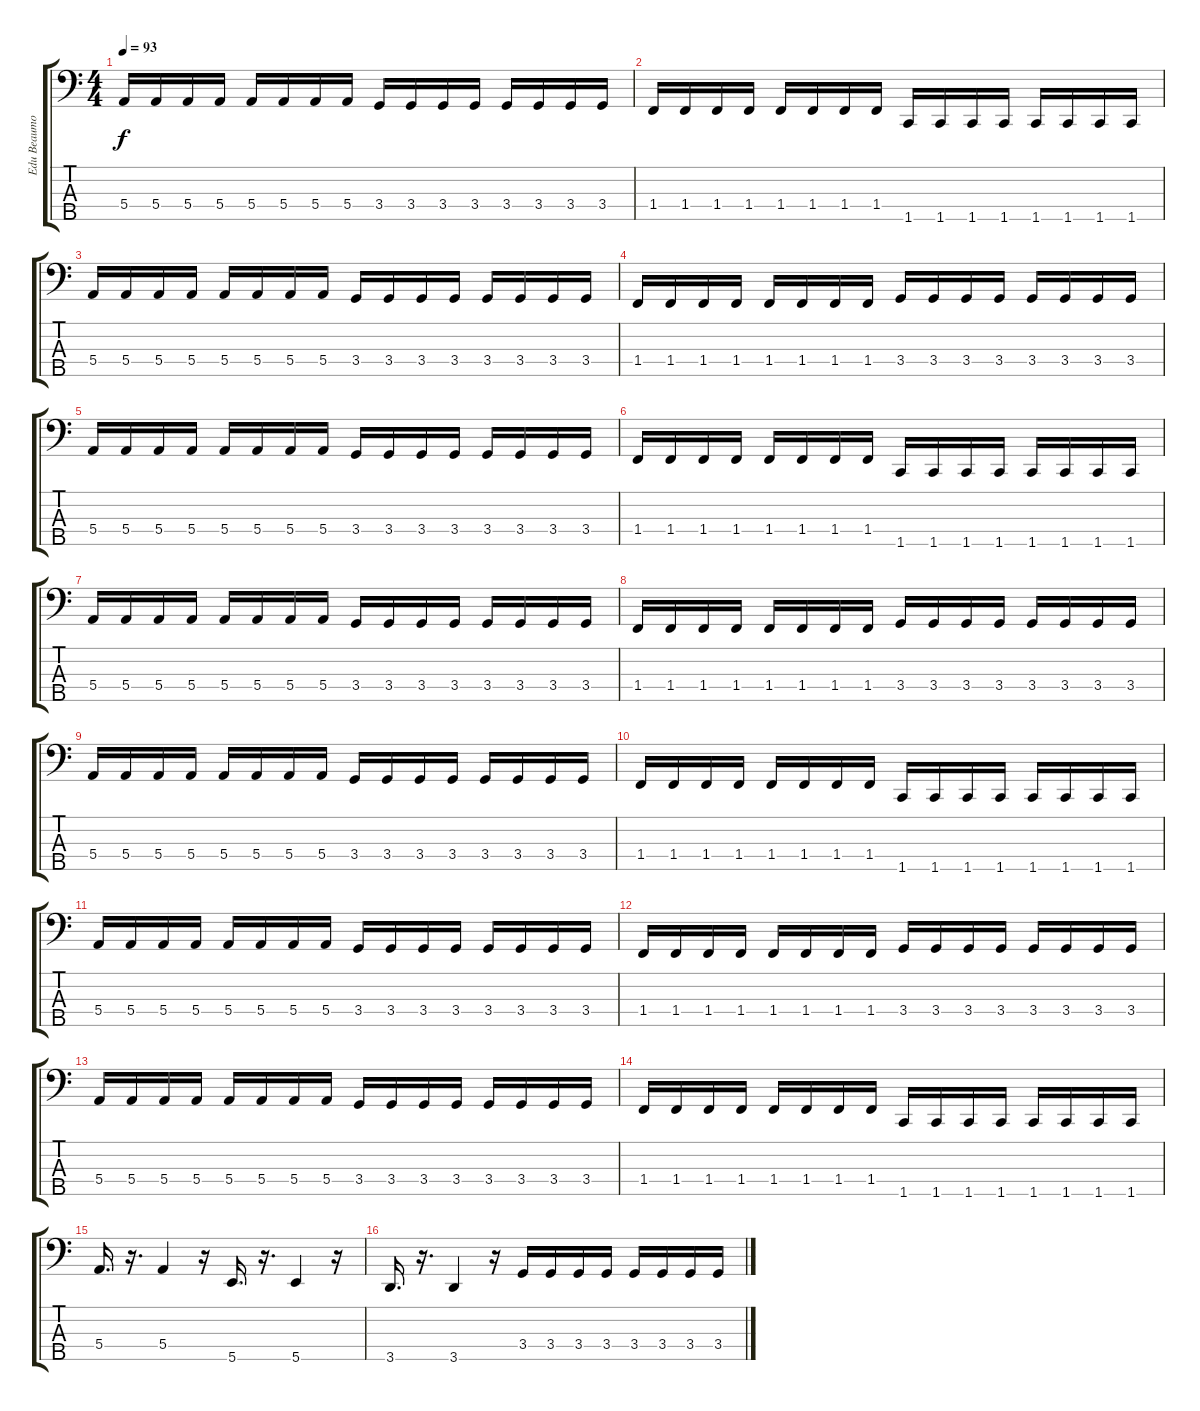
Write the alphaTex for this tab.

\track ("Edu Beaumont \"El Piñas\"" "Edu Beaumo") {instrument electricbassfinger}
\staff {score tabs}
\tuning (G2 D2 A1 E1 B0) {hide}
\ts (4 4)
\tempo 93
\clef f4
\ks c
5.4.16{dy f} 5.4.16 5.4.16 5.4.16 5.4.16 5.4.16 5.4.16 5.4.16 3.4.16 3.4.16 3.4.16 3.4.16 3.4.16 3.4.16 3.4.16 3.4.16 |
1.4.16 1.4.16 1.4.16 1.4.16 1.4.16 1.4.16 1.4.16 1.4.16 1.5.16 1.5.16 1.5.16 1.5.16 1.5.16 1.5.16 1.5.16 1.5.16 |
5.4.16 5.4.16 5.4.16 5.4.16 5.4.16 5.4.16 5.4.16 5.4.16 3.4.16 3.4.16 3.4.16 3.4.16 3.4.16 3.4.16 3.4.16 3.4.16 |
1.4.16 1.4.16 1.4.16 1.4.16 1.4.16 1.4.16 1.4.16 1.4.16 3.4.16 3.4.16 3.4.16 3.4.16 3.4.16 3.4.16 3.4.16 3.4.16 |
5.4.16 5.4.16 5.4.16 5.4.16 5.4.16 5.4.16 5.4.16 5.4.16 3.4.16 3.4.16 3.4.16 3.4.16 3.4.16 3.4.16 3.4.16 3.4.16 |
1.4.16 1.4.16 1.4.16 1.4.16 1.4.16 1.4.16 1.4.16 1.4.16 1.5.16 1.5.16 1.5.16 1.5.16 1.5.16 1.5.16 1.5.16 1.5.16 |
5.4.16 5.4.16 5.4.16 5.4.16 5.4.16 5.4.16 5.4.16 5.4.16 3.4.16 3.4.16 3.4.16 3.4.16 3.4.16 3.4.16 3.4.16 3.4.16 |
1.4.16 1.4.16 1.4.16 1.4.16 1.4.16 1.4.16 1.4.16 1.4.16 3.4.16 3.4.16 3.4.16 3.4.16 3.4.16 3.4.16 3.4.16 3.4.16 |
5.4.16 5.4.16 5.4.16 5.4.16 5.4.16 5.4.16 5.4.16 5.4.16 3.4.16 3.4.16 3.4.16 3.4.16 3.4.16 3.4.16 3.4.16 3.4.16 |
1.4.16 1.4.16 1.4.16 1.4.16 1.4.16 1.4.16 1.4.16 1.4.16 1.5.16 1.5.16 1.5.16 1.5.16 1.5.16 1.5.16 1.5.16 1.5.16 |
5.4.16 5.4.16 5.4.16 5.4.16 5.4.16 5.4.16 5.4.16 5.4.16 3.4.16 3.4.16 3.4.16 3.4.16 3.4.16 3.4.16 3.4.16 3.4.16 |
1.4.16 1.4.16 1.4.16 1.4.16 1.4.16 1.4.16 1.4.16 1.4.16 3.4.16 3.4.16 3.4.16 3.4.16 3.4.16 3.4.16 3.4.16 3.4.16 |
5.4.16 5.4.16 5.4.16 5.4.16 5.4.16 5.4.16 5.4.16 5.4.16 3.4.16 3.4.16 3.4.16 3.4.16 3.4.16 3.4.16 3.4.16 3.4.16 |
1.4.16 1.4.16 1.4.16 1.4.16 1.4.16 1.4.16 1.4.16 1.4.16 1.5.16 1.5.16 1.5.16 1.5.16 1.5.16 1.5.16 1.5.16 1.5.16 |
5.4.16{d} r.16{d} 5.4.4 r.16 5.5.16{d} r.16{d} 5.5.4 r.16 |
3.5.16{d} r.16{d} 3.5.4 r.16 3.4.16 3.4.16 3.4.16 3.4.16 3.4.16 3.4.16 3.4.16 3.4.16
